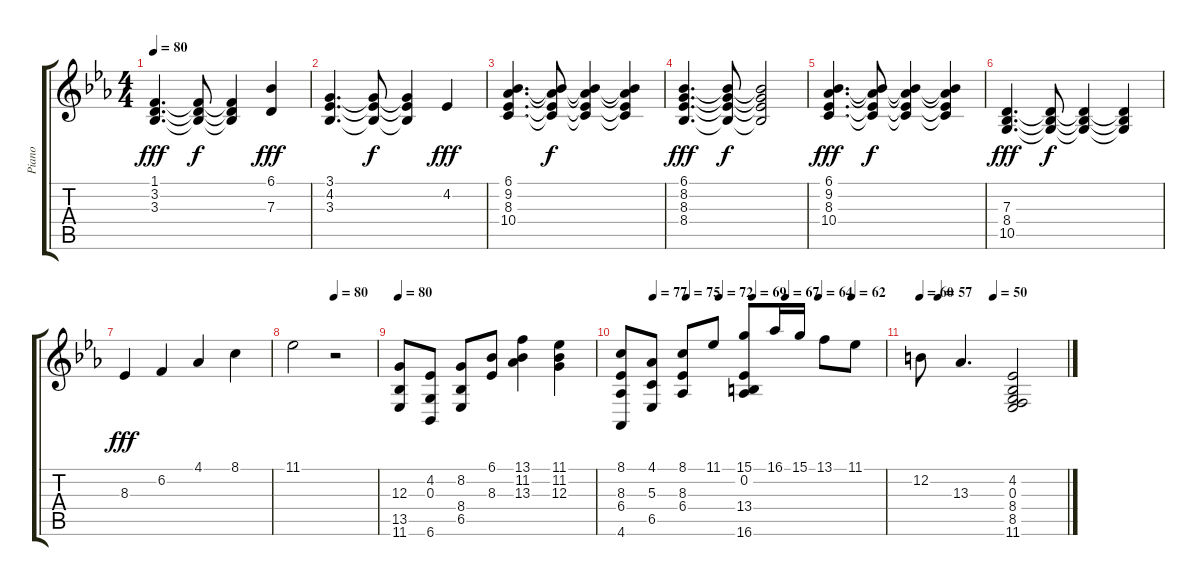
\track ("Piano" "Piano") {instrument electricpiano1}
\staff {score tabs}
\tuning (E4 B3 G3 D3 A2 E2) {hide}
\ts (4 4)
\tempo 80
\clef g2
\ks eb
(1.1 3.2 3.3).4{d dy fff} (1.1{t} 3.2{t} 3.3{t}).8{dy f} (1.1{t} 3.2{t} 3.3{t}).4 (6.1 7.3).4{dy fff} |
(3.1 4.2 3.3).4{d} (3.1{t} 4.2{t} 3.3{t}).8{dy f} (3.1{t} 4.2{t} 3.3{t}).4 4.2.4{dy fff} |
(6.1 9.2 8.3 10.4).4{d} (6.1{t} 9.2{t} 8.3{t} 10.4{t}).8{dy f} (6.1{t} 9.2{t} 8.3{t} 10.4{t}).4 (6.1{t} 9.2{t} 8.3{t} 10.4{t}).4 |
(6.1 8.2 8.3 8.4).4{d dy fff} (6.1{t} 8.2{t} 8.3{t} 8.4{t}).8{dy f} (6.1{t} 8.2{t} 8.3{t} 8.4{t}).2 |
(6.1 9.2 8.3 10.4).4{d dy fff} (6.1{t} 9.2{t} 8.3{t} 10.4{t}).8{dy f} (6.1{t} 9.2{t} 8.3{t} 10.4{t}).4 (6.1{t} 9.2{t} 8.3{t} 10.4{t}).4 |
(7.3 8.4 10.5).4{d dy fff} (7.3{t} 8.4{t} 10.5{t}).8{dy f} (7.3{t} 8.4{t} 10.5{t}).4 (7.3{t} 8.4{t} 10.5{t}).4 |
8.3.4{dy fff} 6.2.4 4.1.4 8.1.4 |
\tempo (80 0.5)
11.1.2 r.2 |
\tempo 80
(12.3 13.5 11.6).8 (4.2 0.3 6.6).8 (8.2 8.4 6.5).8 (6.1 8.3).8 (13.1 11.2 13.3).4 (11.1 11.2 12.3).4 |
\tempo (77 0.125)
\tempo (75 0.25)
\tempo (72 0.375)
\tempo (69 0.5)
\tempo (67 0.625)
\tempo (64 0.75)
\tempo (62 0.875)
(8.1 8.3 6.4 4.6).8 (4.1 5.3 6.5).8 (8.1 8.3 6.4).8 11.1.8 (15.1 0.2 13.4 16.6).8 16.1.16 15.1.16 13.1.8 11.1.8 |
\tempo 60
\tempo (57 0.125)
\tempo (50 0.5)
12.2.8 13.3.4{d} (4.2 0.3 8.4 8.5 11.6).2
